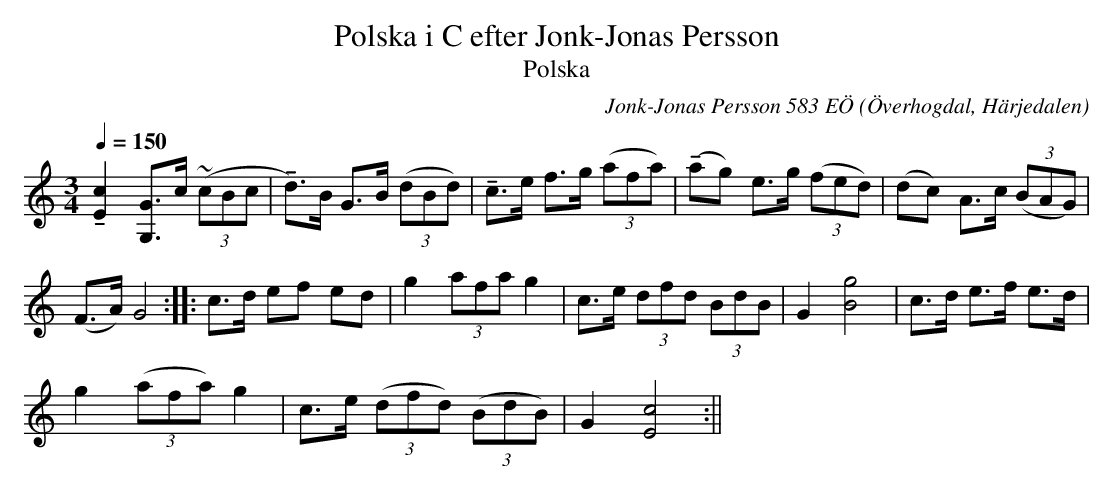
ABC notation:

X:1
T:Polska i C efter Jonk-Jonas Persson
O:Överhogdal, Härjedalen
Q:1/4=150
T:Polska
M:3/4
C:Jonk-Jonas Persson 583 EÖ
K:C
!tenuto![c2E2] [GG,]>c ((3~cBc | !tenuto!d)>B G>B ((3dBd) | !tenuto!c>e f>g ((3afa) | (!tenuto!ag) e>g ((3fed) | (dc) A>c ((3BAG) |
(F>A) G4 :||: c>d ef ed | g2 (3afa g2 | c>e (3dfd (3BdB | G2 [g4B4] | c>d e>f e>d |
g2 ((3afa) g2 | c>e ((3dfd) ((3BdB) | G2 [c4E4] :||
